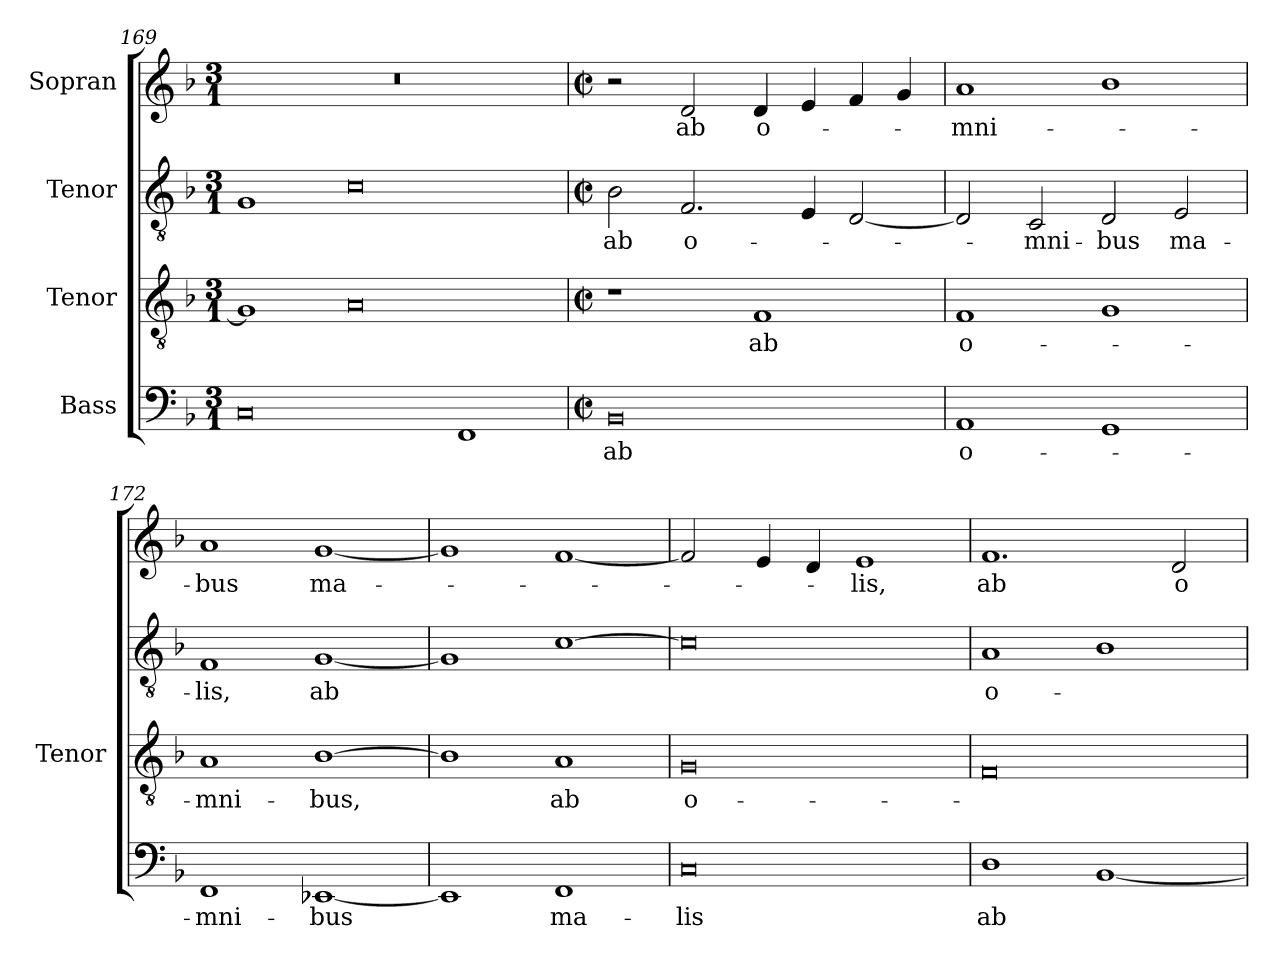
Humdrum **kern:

**kern	**text	**kern	**text	**kern	**text	**kern	**text
*part4	*part4	*part3	*part3	*part2	*part2	*part1	*part1
*staff4	*staff4	*staff3	*staff3	*staff2	*staff2	*staff1	*staff1
*I"Bass	*	*I"Tenor	*	*I"Tenor	*	*I"Sopran	*
*	*	*I'Tenor	*	*	*	*	*
*clefF4	*	*clefGv2	*	*clefGv2	*	*clefG2	*
*	*	*ITrd7c12	*	*ITrd7c12	*	*	*
*k[b-]	*	*k[b-]	*	*k[b-]	*	*k[b-]	*
*F:	*	*F:	*	*F:	*	*F:	*
*M3/1	*	*M3/1	*	*M3/1	*	*M3/1	*
=169	=169	=169	=169	=169	=169	=169	=169
!	!	!	!	!	!	!LO:N:vis=1	!
0Ci	.	1GGi]	.	1GGi	.	0.r	.
.	.	0AAi	.	0Ci	.	.	.
1FFi	.	.	.	.	.	.	.
=170	=170	=170	=170	=170	=170	=170	=170
*M2/2	*	*M2/2	*	*M2/2	*	*M2/2	*
*met(c|)	*	*met(c|)	*	*met(c|)	*	*met(c|)	*
!	!LO:LY:b:color=#000000	!	!	!	!	!	!
!	!	!	!	!	!LO:LY:b:color=#000000	!	!
0BB-i	ab	1r	.	2BB-i\	ab	2r	.
!	!	!	!	!	!LO:LY:b:color=#000000	!	!
!	!	!	!	!	!	!	!LO:LY:b:color=#000000
.	.	.	.	2.FFi/	o-	2di/	ab
!	!	!	!LO:LY:b:color=#000000	!	!	!	!
!	!	!	!	!	!	!	!LO:LY:b:color=#000000
.	.	1FFi	ab	.	.	4di/	o-
.	.	.	.	4EEi/	.	4ei/	.
.	.	.	.	[<2DDi/	.	4fi/	.
.	.	.	.	.	.	4gi/	.
=171	=171	=171	=171	=171	=171	=171	=171
!	!LO:LY:b:color=#000000	!	!	!	!	!	!
!	!	!	!LO:LY:b:color=#000000	!	!	!	!
!	!	!	!	!	!	!	!LO:LY:b:color=#000000
1AAi	o-	1FFi	o-	2DDi/]	.	1ai	-mni-
!	!	!	!	!	!LO:LY:b:color=#000000	!	!
.	.	.	.	2CCi/	-mni-	.	.
!	!	!	!	!	!LO:LY:b:color=#000000	!	!
1GGi	.	1GGi	.	2DDi/	-bus	1b-i	.
!	!	!	!	!	!LO:LY:b:color=#000000	!	!
.	.	.	.	2EEi/	ma-	.	.
=172	=172	=172	=172	=172	=172	=172	=172
!	!LO:LY:b:color=#000000	!	!	!	!	!	!
!	!	!	!LO:LY:b:color=#000000	!	!	!	!
!	!	!	!	!	!LO:LY:b:color=#000000	!	!
!	!	!	!	!	!	!	!LO:LY:b:color=#000000
1FFi	-mni-	1AAi	-mni-	1FFi	-lis,	1ai	-bus
!	!LO:LY:b:color=#000000	!	!	!	!	!	!
!	!	!	!LO:LY:b:color=#000000	!	!	!	!
!	!	!	!	!	!LO:LY:b:color=#000000	!	!
!	!	!	!	!	!	!	!LO:LY:b:color=#000000
[<1EE-Xi	-bus	[>1BB-i	-bus,	[<1GGi	ab	[<1gi	ma-
=173	=173	=173	=173	=173	=173	=173	=173
1EE-i]	.	1BB-i]	.	1GGi]	.	1gi]	.
!	!LO:LY:b:color=#000000	!	!	!	!	!	!
!	!	!	!LO:LY:b:color=#000000	!	!	!	!
1FFi	ma-	1AAi	ab	[>1Ci	.	[<1fi	.
!!LO:LB:g=z
=174	=174	=174	=174	=174	=174	=174	=174
!	!LO:LY:b:color=#000000	!	!	!	!	!	!
!	!	!	!LO:LY:b:color=#000000	!	!	!	!
0Ci	-lis	0GGi	o-	0Ci]	.	2fi/]	.
.	.	.	.	.	.	4ei/	.
.	.	.	.	.	.	4di/	.
!	!	!	!	!	!	!	!LO:LY:b:color=#000000
.	.	.	.	.	.	1ei	-lis,
=175	=175	=175	=175	=175	=175	=175	=175
!	!LO:LY:b:color=#000000	!	!	!	!	!	!
!	!	!	!	!	!LO:LY:b:color=#000000	!	!
!	!	!	!	!	!	!	!LO:LY:b:color=#000000
1Di	ab	0FFi	.	1AAi	o-	1.fi	ab
[<1BB-i	.	.	.	1BB-i	.	.	.
!	!	!	!	!	!	!	!LO:LY:b:color=#000000
.	.	.	.	.	.	2di/	o-
=	=	=	=	=	=	=	=
*-	*-	*-	*-	*-	*-	*-	*-
